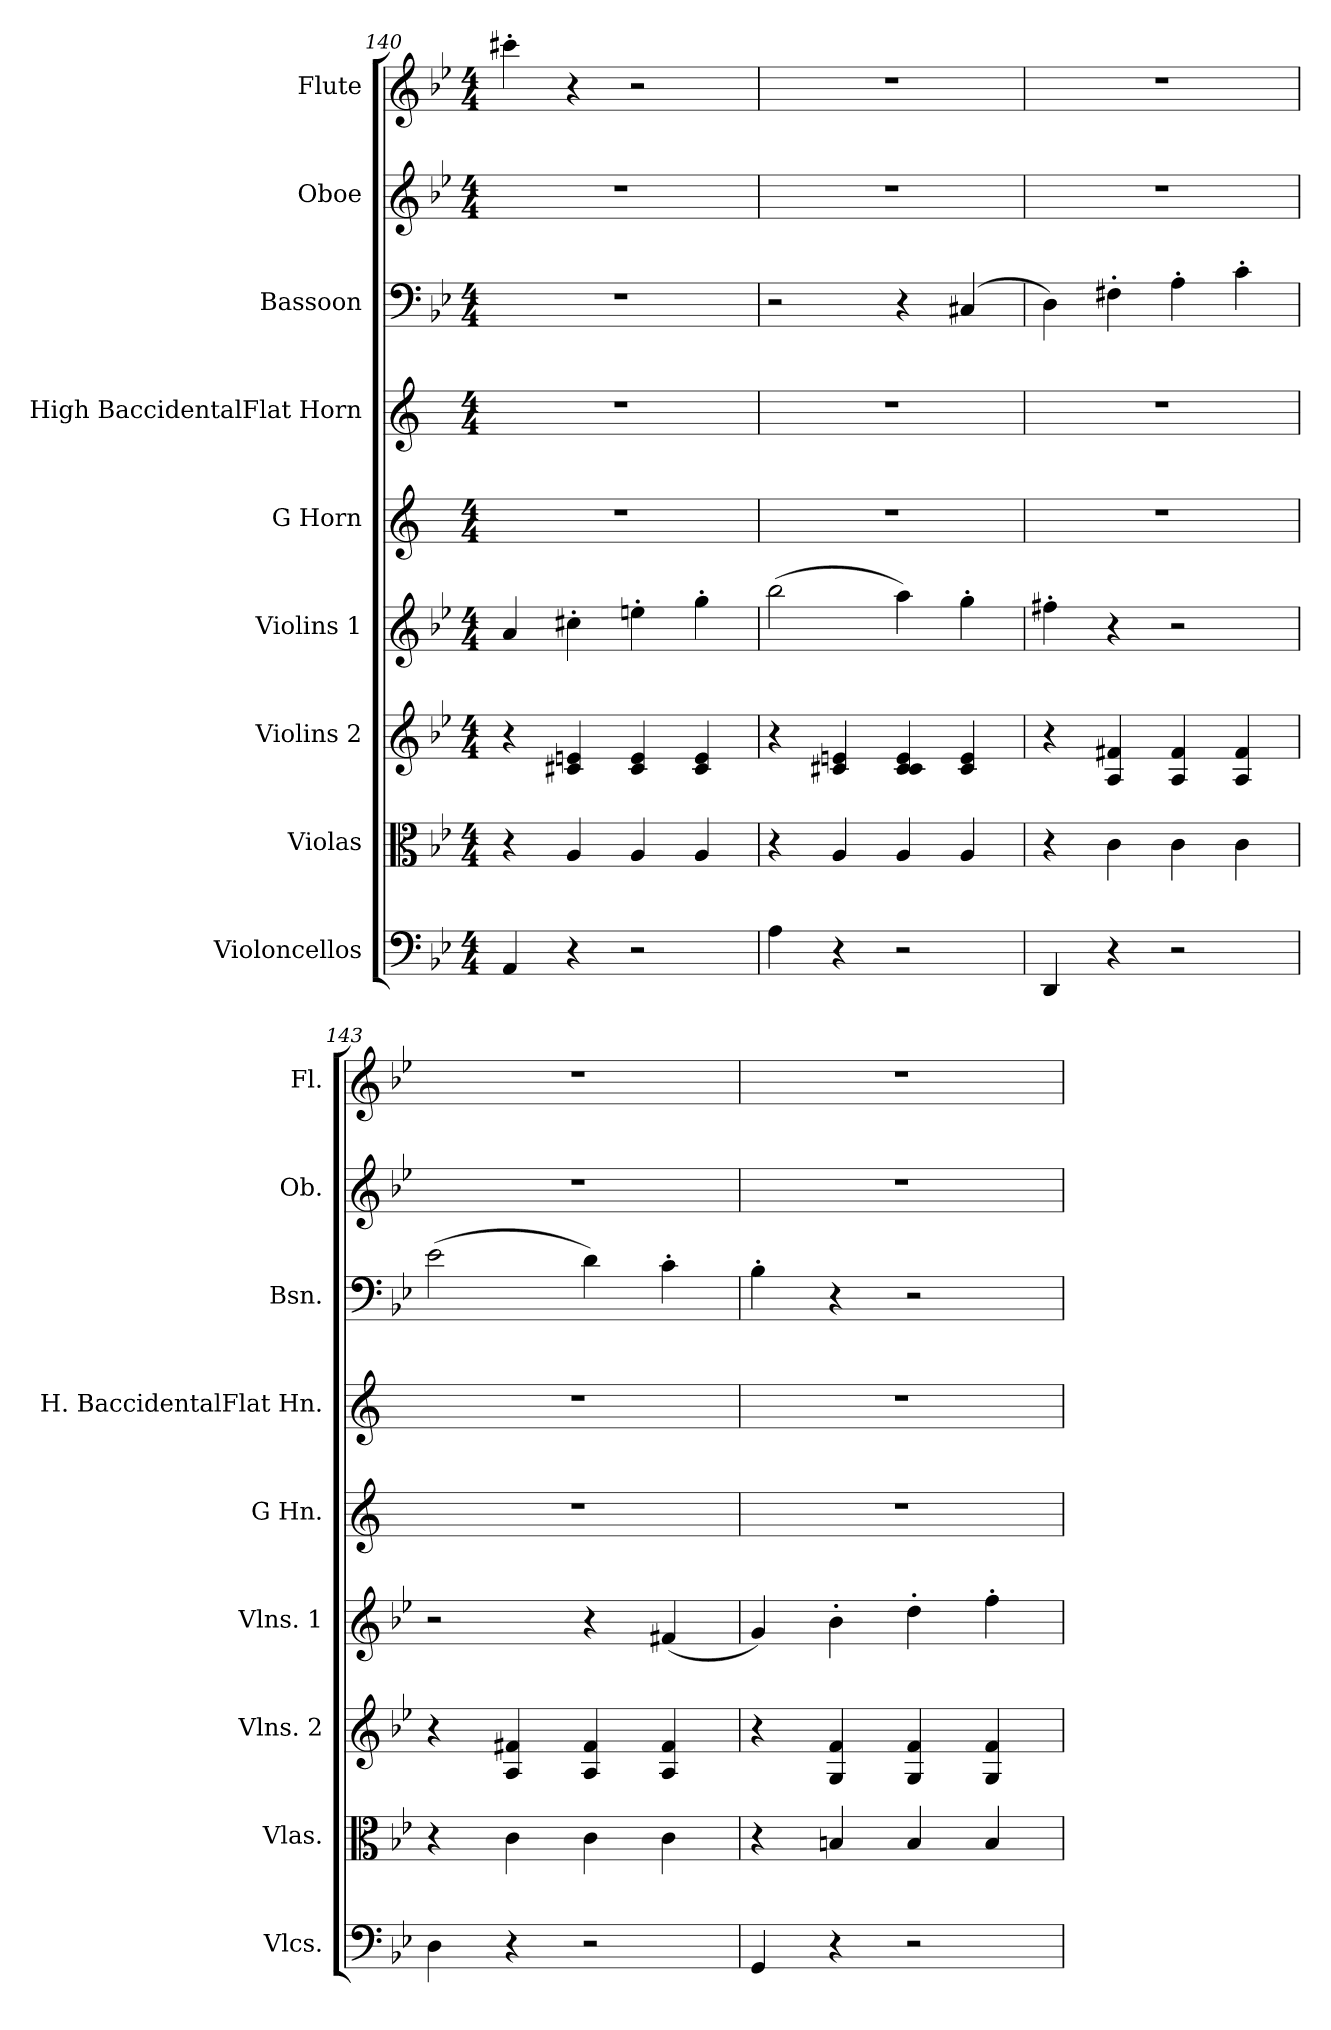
**kern	**kern	**kern	**kern	**kern	**kern	**kern	**kern	**kern
*part9	*part8	*part7	*part6	*part5	*part4	*part3	*part2	*part1
*staff9	*staff8	*staff7	*staff6	*staff5	*staff4	*staff3	*staff2	*staff1
*I"Violoncellos	*I"Violas	*I"Violins 2	*I"Violins 1	*I"G Horn	*I"High BaccidentalFlat Horn	*I"Bassoon	*I"Oboe	*I"Flute
*I'Vlcs.	*I'Vlas.	*I'Vlns. 2	*I'Vlns. 1	*I'G Hn.	*I'H. BaccidentalFlat Hn.	*I'Bsn.	*I'Ob.	*I'Fl.
*clefF4	*clefC3	*clefG2	*clefG2	*clefG2	*clefG2	*clefF4	*clefG2	*clefG2
*	*	*	*	*ITrd3c5	*ITrd1c2	*	*	*
*k[b-e-]	*k[b-e-]	*k[b-e-]	*k[b-e-]	*k[f#]	*k[b-e-]	*k[b-e-]	*k[b-e-]	*k[b-e-]
*M4/4	*M4/4	*M4/4	*M4/4	*M4/4	*M4/4	*M4/4	*M4/4	*M4/4
=140	=140	=140	=140	=140	=140	=140	=140	=140
4AA/	4r	4r	4a/	1r	1r	1r	1r	4ccc#X'\
4r	4A/	4c#X/ 4en/	4cc#X'\	.	.	.	.	4r
2r	4A/	4c#/ 4e/	4een'\	.	.	.	.	2r
.	4A/	4c#/ 4e/	4gg'\	.	.	.	.	.
=141	=141	=141	=141	=141	=141	=141	=141	=141
4A\	4r	4r	(2bb-\	1r	1r	2r	1r	1r
4r	4A/	4c#X/ 4en/	.	.	.	.	.	.
2r	4A/	4c#/ 4c#/ 4e/	4aa\)	.	.	4r	.	.
.	4A/	4c#/ 4e/	4gg'\	.	.	(4C#X/	.	.
=142	=142	=142	=142	=142	=142	=142	=142	=142
4DD/	4r	4r	4ff#X'\	1r	1r	4D\)	1r	1r
4r	4c\	4A/ 4f#X/	4r	.	.	4F#X'\	.	.
2r	4c\	4A/ 4f#/	2r	.	.	4A'\	.	.
.	4c\	4A/ 4f#/	.	.	.	4c'\	.	.
=143	=143	=143	=143	=143	=143	=143	=143	=143
4D\	4r	4r	2r	1r	1r	(2e-\	1r	1r
4r	4c\	4A/ 4f#X/	.	.	.	.	.	.
2r	4c\	4A/ 4f#/	4r	.	.	4d\)	.	.
.	4c\	4A/ 4f#/	(4f#X/	.	.	4c'\	.	.
=144	=144	=144	=144	=144	=144	=144	=144	=144
4GG/	4r	4r	4g/)	1r	1r	4B-'\	1r	1r
4r	4Bn/	4G/ 4f/	4b-'\	.	.	4r	.	.
2r	4B/	4G/ 4f/	4dd'\	.	.	2r	.	.
.	4B/	4G/ 4f/	4ff'\	.	.	.	.	.
=	=	=	=	=	=	=	=	=
*-	*-	*-	*-	*-	*-	*-	*-	*-
